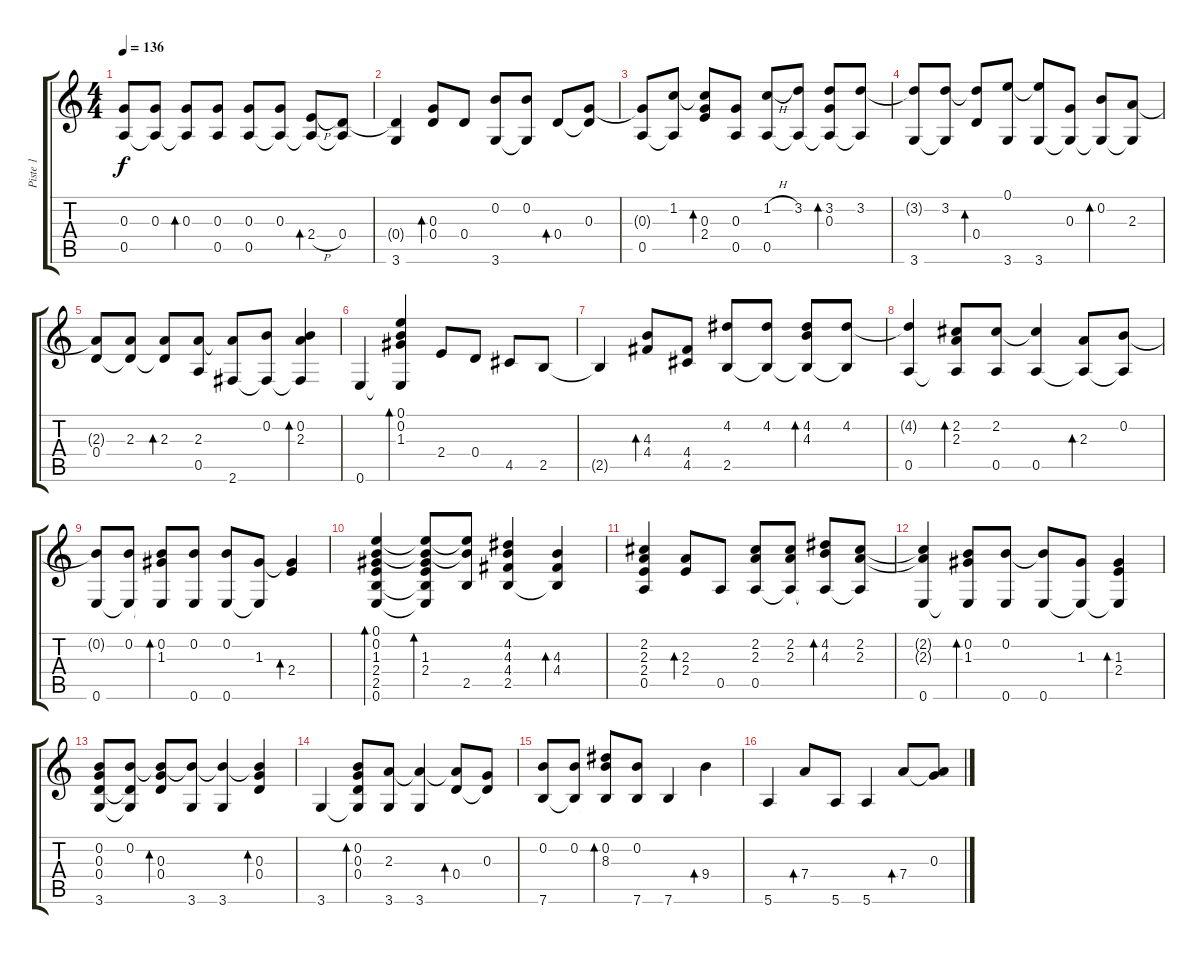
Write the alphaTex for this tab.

\track ("Piste 1" "Piste 1") {instrument acousticguitarsteel}
\staff {score tabs}
\tuning (E4 B3 G3 D3 A2 E2) {hide}
\ts (4 4)
\tempo 136
\clef g2
\ks c
(0.3{t} 0.5).8{dy f} (0.3 0.5{t}).8 (0.3 0.5{t}).8{bd 120} (0.3 0.5).8 (0.3 0.5).8 (0.3 0.5{t}).8 (2.4{h} 0.5{t}).8{bd 120} (0.4 0.5{t}).8 |
(0.4{t} 3.6).4 (0.3 0.4).8{bd 120} 0.4.8 (0.2 3.6).8 (0.2 3.6{t}).8 0.4.8{bd 120} (0.3 0.4{t}).8 |
(0.3{t} 0.5).8 (1.2 0.5{t}).8 (1.2{t} 0.3 2.4).8{bd 120} (0.3 0.5).8 (1.2{h} 0.5).8 (3.2 0.5{t}).8 (3.2 0.3 0.5{t}).8{bd 120} (3.2 0.5{t}).8 |
(3.2{t} 3.6).8 (3.2 3.6{t}).8 (3.2{t} 0.4).8{bd 120} (0.1 3.6).8 (0.1{t} 3.6).8 (0.3 3.6{t}).8 (0.2 3.6{t}).8{bd 120} (2.3 3.6{t}).8 |
(2.3{t} 0.4).8 (2.3 0.4{t}).8 (2.3 0.4{t}).8{bd 120} (2.3 0.5).8 (2.3{t} 2.6).8 (0.2 2.6{t}).8 (0.2 2.3 2.6{t}).4{bd 120} |
0.6.4 (0.1 0.2 1.3 0.6{t}).4{bd 120} 2.4.8 0.4.8 4.5.8 2.5.8 |
2.5{t}.4 (4.3 4.4).8{bd 120} (4.4 4.5).8 (4.2 2.5).8 (4.2 2.5{t}).8 (4.2 4.3 2.5{t}).8{bd 120} (4.2 2.5{t}).8 |
(4.2{t} 0.5).4 (2.2 2.3 0.5{t}).8{bd 120} (2.2 0.5).8 (2.2{t} 0.5).4 (2.3 0.5{t}).8{bd 120} (0.2 0.5{t}).8 |
(0.2{t} 0.6).8 (0.2 0.6{t}).8 (0.2 1.3 0.6{t}).8{bd 120} (0.2 0.6).8 (0.2 0.6).8 (1.3 0.6{t}).8 (1.3{t} 2.4).4{bd 120} |
(0.1 0.2 1.3 2.4 2.5 0.6).4{bd 240} (0.1{t} 0.2{t} 1.3 2.4 2.5{t} 0.6{t}).8{bd 120} (0.1{t} 0.2{t} 2.5).8 (4.2 4.3 4.4 2.5).4 (4.3 4.4 2.5{t}).4{bd 120} |
(2.2 2.3 2.4 0.5).4 (2.3 2.4).8{bd 120} 0.5.8 (2.2 2.3 0.5).8 (2.2 2.3 0.5{t}).8 (4.2 4.3 0.5{t}).8{bd 120} (2.2 2.3 0.5{t}).8 |
(2.2{t} 2.3{t} 0.6).4 (0.2 1.3 0.6{t}).8{bd 120} (0.2 0.6).8 (0.2{t} 0.6).8 (1.3 0.6{t}).8 (1.3 2.4 0.6{t}).4{bd 120} |
(0.2 0.3 0.4 3.6).8 (0.2 0.4{t} 3.6{t}).8 (0.2{t} 0.3 0.4).8{bd 120} (0.2{t} 3.6).8 (0.2{t} 3.6).4 (0.2{t} 0.3 0.4).4{bd 120} |
3.6.4 (0.2 0.3 0.4 3.6{t}).8{bd 120} (2.3 3.6).8 (2.3{t} 3.6).4 (2.3{t} 0.4).8{bd 120} (0.3 0.4{t}).8 |
(0.2 7.6).8 (0.2 7.6{t}).8 (0.2 8.3 7.6{t}).8{bd 120} (0.2 7.6).8 7.6.4 9.4.4{bd 120} |
5.6.4 7.4.8{bd 120} 5.6.8 5.6.4 7.4.8{bd 120} (0.3 7.4{t}).8
